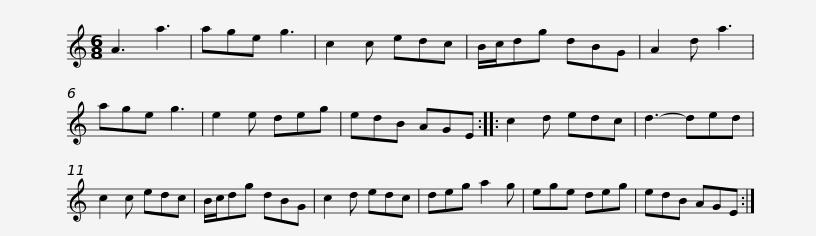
X:1
L:1/8
M:6/8
I:linebreak $
K:C
V:1 treble
V:1
 A3 a3 | age g3 | c2 c edc | B/c/dg dBG | A2 d a3 | %5
 age g3 | e2 e deg | edB AGE ::$ c2 d edc | d3- ded | %10
 c2 c edc | B/c/dg dBG | c2 d edc | deg a2 g | ege deg | %15
 edB AGE :| %16
